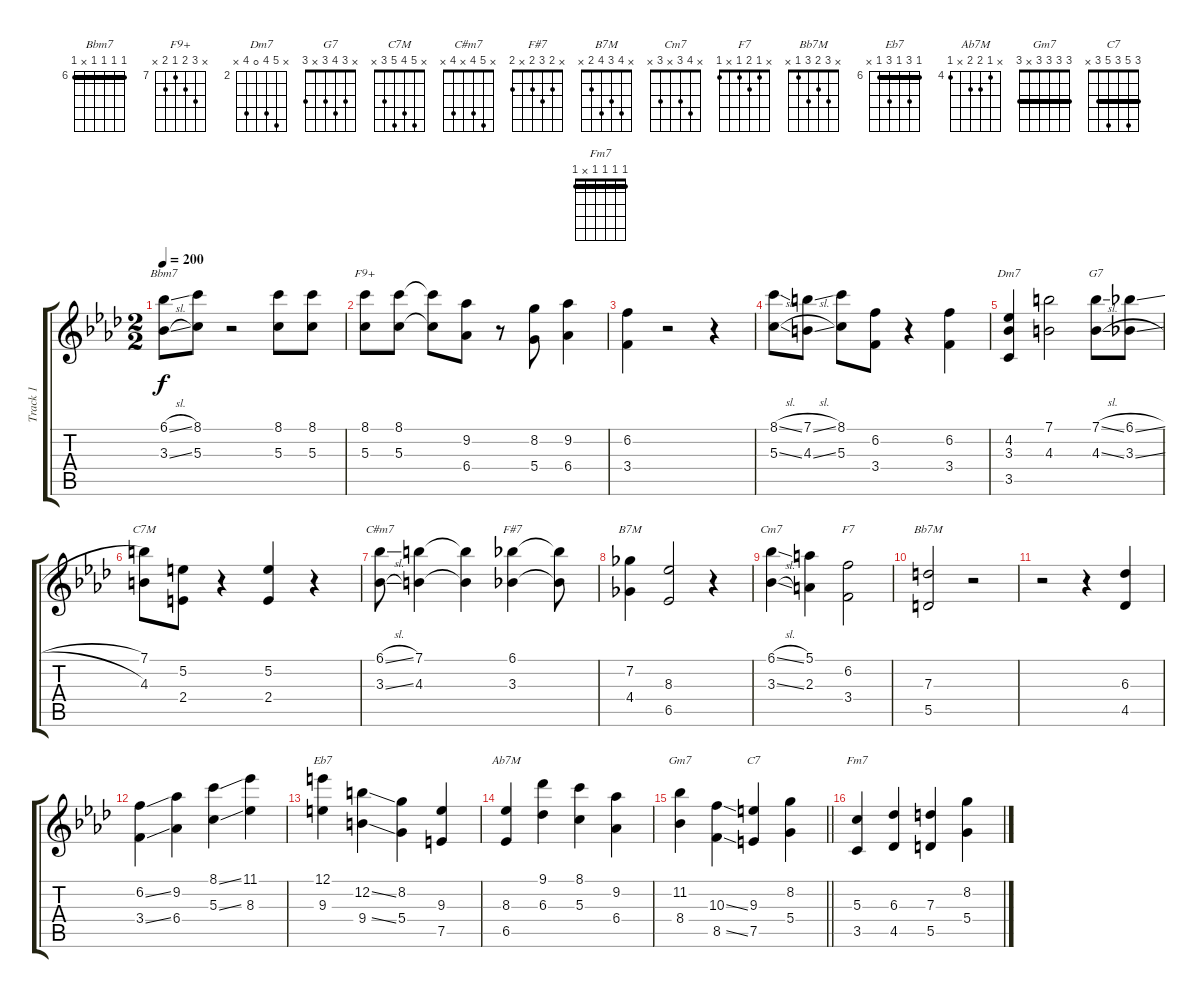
\track ("Track 1" "Track 1") {instrument electricguitarjazz}
\staff {score tabs}
\tuning (E4 B3 G3 D3 A2 E2) {hide}
\chord ("Bbm7" 6 6 6 6 x 6) {firstfret 6 barre 6}
\chord ("F9+" x 9 8 7 8 x) {firstfret 7}
\chord ("Dm7" x 6 5 0 5 x) {firstfret 2}
\chord ("G7" x 3 4 3 x 3)
\chord ("C7M" x 5 4 5 3 x)
\chord ("C#m7" x 5 4 x 4 x)
\chord ("F#7" x 2 3 2 x 2)
\chord ("B7M" x 4 3 4 2 x)
\chord ("Cm7" x 4 3 x 3 x)
\chord ("F7" x 1 2 1 x 1)
\chord ("Bb7M" x 3 2 3 1 x)
\chord ("Eb7" 6 8 6 8 6 x) {firstfret 6 barre 6}
\chord ("Ab7M" x 4 5 5 x 4) {firstfret 4}
\chord ("Gm7" 3 3 3 3 x 3) {barre 3}
\chord ("C7" 3 5 3 5 3 x) {barre 3}
\chord ("Fm7" 1 1 1 1 x 1) {barre 1}
\ts (2 2)
\tempo 200
\clef g2
\ks ab
(6.1{sl} 3.3{sl}).8{ch "Bbm7" dy f} (8.1 5.3).8 r.2 (8.1 5.3).8 (8.1 5.3).8 |
(8.1 5.3).8{ch "F9+"} (8.1 5.3).8 (8.1{t} 5.3{t}).8 (9.2 6.4).8 r.8 (8.2 5.4).8 (9.2 6.4).4 |
(6.2 3.4).4 r.2 r.4 |
(8.1{sl} 5.3{sl}).8 (7.1{sl} 4.3{sl}).8 (8.1 5.3).8 (6.2 3.4).8 r.4 (6.2 3.4).4 |
(4.2 3.3 3.5).4{ch "Dm7"} (7.1 4.3).2 (7.1{sl} 4.3{sl}).8{ch "G7"} (6.1{sl} 3.3{sl}).8 |
(7.1 4.3).8{ch "C7M"} (5.2 2.4).8 r.4 (5.2 2.4).4 r.4 |
(6.1{sl} 3.3{sl}).8{ch "C#m7"} (7.1 4.3).4 (7.1{t} 4.3{t}).4 (6.1 3.3).4{ch "F#7"} (6.1{t} 3.3{t}).8 |
(7.2 4.4).4{ch "B7M"} (8.3 6.5).2 r.4 |
(6.1{sl} 3.3{sl}).4{ch "Cm7"} (5.1 2.3).4 (6.2 3.4).2{ch "F7"} |
(7.3 5.5).2{ch "Bb7M"} r.2 |
r.2 r.4 (6.3 4.5).4 |
(6.2{ss} 3.4{ss}).4 (9.2 6.4).4 (8.1{ss} 5.3{ss}).4 (11.1 8.3).4 |
(12.1 9.3).4{ch "Eb7"} (12.2{ss} 9.4{ss}).4 (8.2 5.4).4 (9.3 7.5).4 |
(8.3 6.5).4{ch "Ab7M"} (9.1 6.3).4 (8.1 5.3).4 (9.2 6.4).4 |
\barLineRight lightlight
(11.2 8.4).4{ch "Gm7"} (10.3{ss} 8.5{ss}).4 (9.3 7.5).4{ch "C7"} (8.2 5.4).4 |
(5.3 3.5).4{ch "Fm7"} (6.3 4.5).4 (7.3 5.5).4 (8.2 5.4).4
